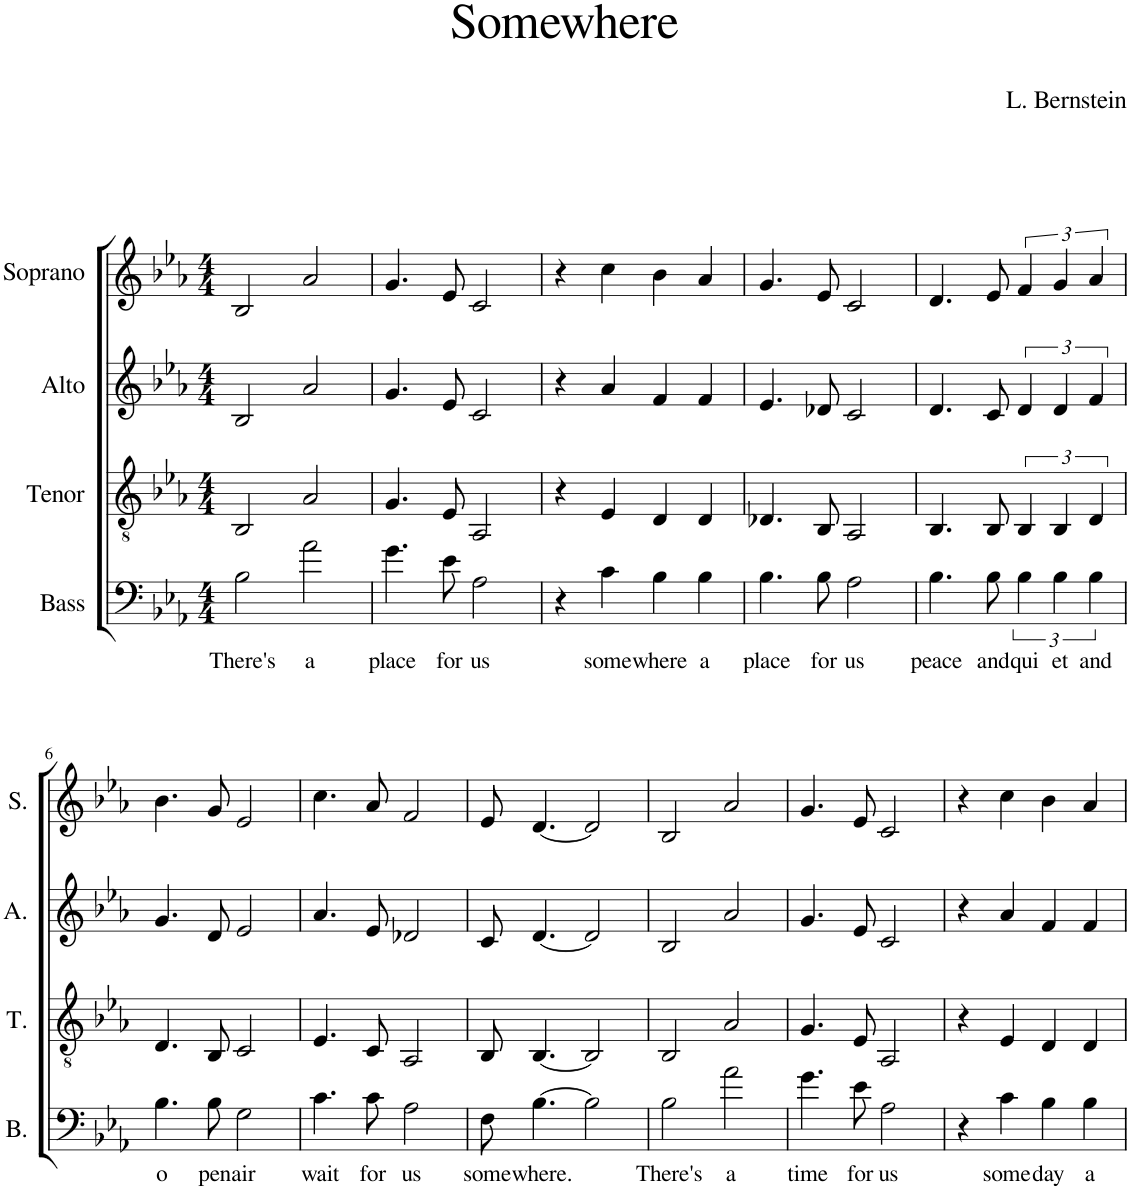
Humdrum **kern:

**kern	**text	**kern	**kern	**kern
*part4	*part4	*part3	*part2	*part1
*staff4	*staff4	*staff3	*staff2	*staff1
*I"Bass	*	*I"Tenor	*I"Alto	*I"Soprano
*I'B.	*	*I'T.	*I'A.	*I'S.
*clefF4	*	*clefGv2	*clefG2	*clefG2
*k[b-e-a-]	*	*k[b-e-a-]	*k[b-e-a-]	*k[b-e-a-]
*M4/4	*	*M4/4	*M4/4	*M4/4
=1	=1	=1	=1	=1
!	!LO:LY:b	!	!	!
2B-\	There's	2BB-/	2B-/	2B-/
!	!LO:LY:b	!	!	!
2a-\	a	2A-/	2a-/	2a-/
=2	=2	=2	=2	=2
!	!LO:LY:b	!	!	!
4.g\	place	4.G/	4.g/	4.g/
!	!LO:LY:b	!	!	!
8e-\	for	8E-/	8e-/	8e-/
!	!LO:LY:b	!	!	!
2A-\	us	2AA-/	2c/	2c/
=3	=3	=3	=3	=3
4r	.	4r	4r	4r
!	!LO:LY:b	!	!	!
4c\	some	4E-/	4a-/	4cc\
!	!LO:LY:b	!	!	!
4B-\	where	4D/	4f/	4b-\
!	!LO:LY:b	!	!	!
4B-\	a	4D/	4f/	4a-/
=4	=4	=4	=4	=4
!	!LO:LY:b	!	!	!
4.B-\	place	4.D-X/	4.e-/	4.g/
!	!LO:LY:b	!	!	!
8B-\	for	8BB-/	8d-X/	8e-/
!	!LO:LY:b	!	!	!
2A-\	us	2AA-/	2c/	2c/
=5	=5	=5	=5	=5
!	!LO:LY:b	!	!	!
4.B-\	peace	4.BB-/	4.d/	4.d/
!	!LO:LY:b	!	!	!
8B-\	and	8BB-/	8c/	8e-/
!	!LO:LY:b	!	!	!
6B-\	qui	6BB-/	6d/	6f/
!	!LO:LY:b	!	!	!
6B-\	et	6BB-/	6d/	6g/
!	!LO:LY:b	!	!	!
6B-\	and	6D/	6f/	6a-/
!!LO:LB:g=z
=6	=6	=6	=6	=6
!	!LO:LY:b	!	!	!
4.B-\	o	4.D/	4.g/	4.b-\
!	!LO:LY:b	!	!	!
8B-\	pen	8BB-/	8d/	8g/
!	!LO:LY:b	!	!	!
2G\	air	2C/	2e-/	2e-/
=7	=7	=7	=7	=7
!	!LO:LY:b	!	!	!
4.c\	wait	4.E-/	4.a-/	4.cc\
!	!LO:LY:b	!	!	!
8c\	for	8C/	8e-/	8a-/
!	!LO:LY:b	!	!	!
2A-\	us	2AA-/	2d-X/	2f/
=8	=8	=8	=8	=8
!	!LO:LY:b	!	!	!
8F\	some	8BB-/	8c/	8e-/
!	!LO:LY:b	!	!	!
[4.B-\	where.	[4.BB-/	[4.d/	[4.d/
2B-\]	.	2BB-/]	2d/]	2d/]
=9	=9	=9	=9	=9
!	!LO:LY:b	!	!	!
2B-\	There's	2BB-/	2B-/	2B-/
!	!LO:LY:b	!	!	!
2a-\	a	2A-/	2a-/	2a-/
=10	=10	=10	=10	=10
!	!LO:LY:b	!	!	!
4.g\	time	4.G/	4.g/	4.g/
!	!LO:LY:b	!	!	!
8e-\	for	8E-/	8e-/	8e-/
!	!LO:LY:b	!	!	!
2A-\	us	2AA-/	2c/	2c/
=11	=11	=11	=11	=11
4r	.	4r	4r	4r
!	!LO:LY:b	!	!	!
4c\	some	4E-/	4a-/	4cc\
!	!LO:LY:b	!	!	!
4B-\	day	4D/	4f/	4b-\
!	!LO:LY:b	!	!	!
4B-\	a	4D/	4f/	4a-/
=	=	=	=	=
*-	*-	*-	*-	*-
